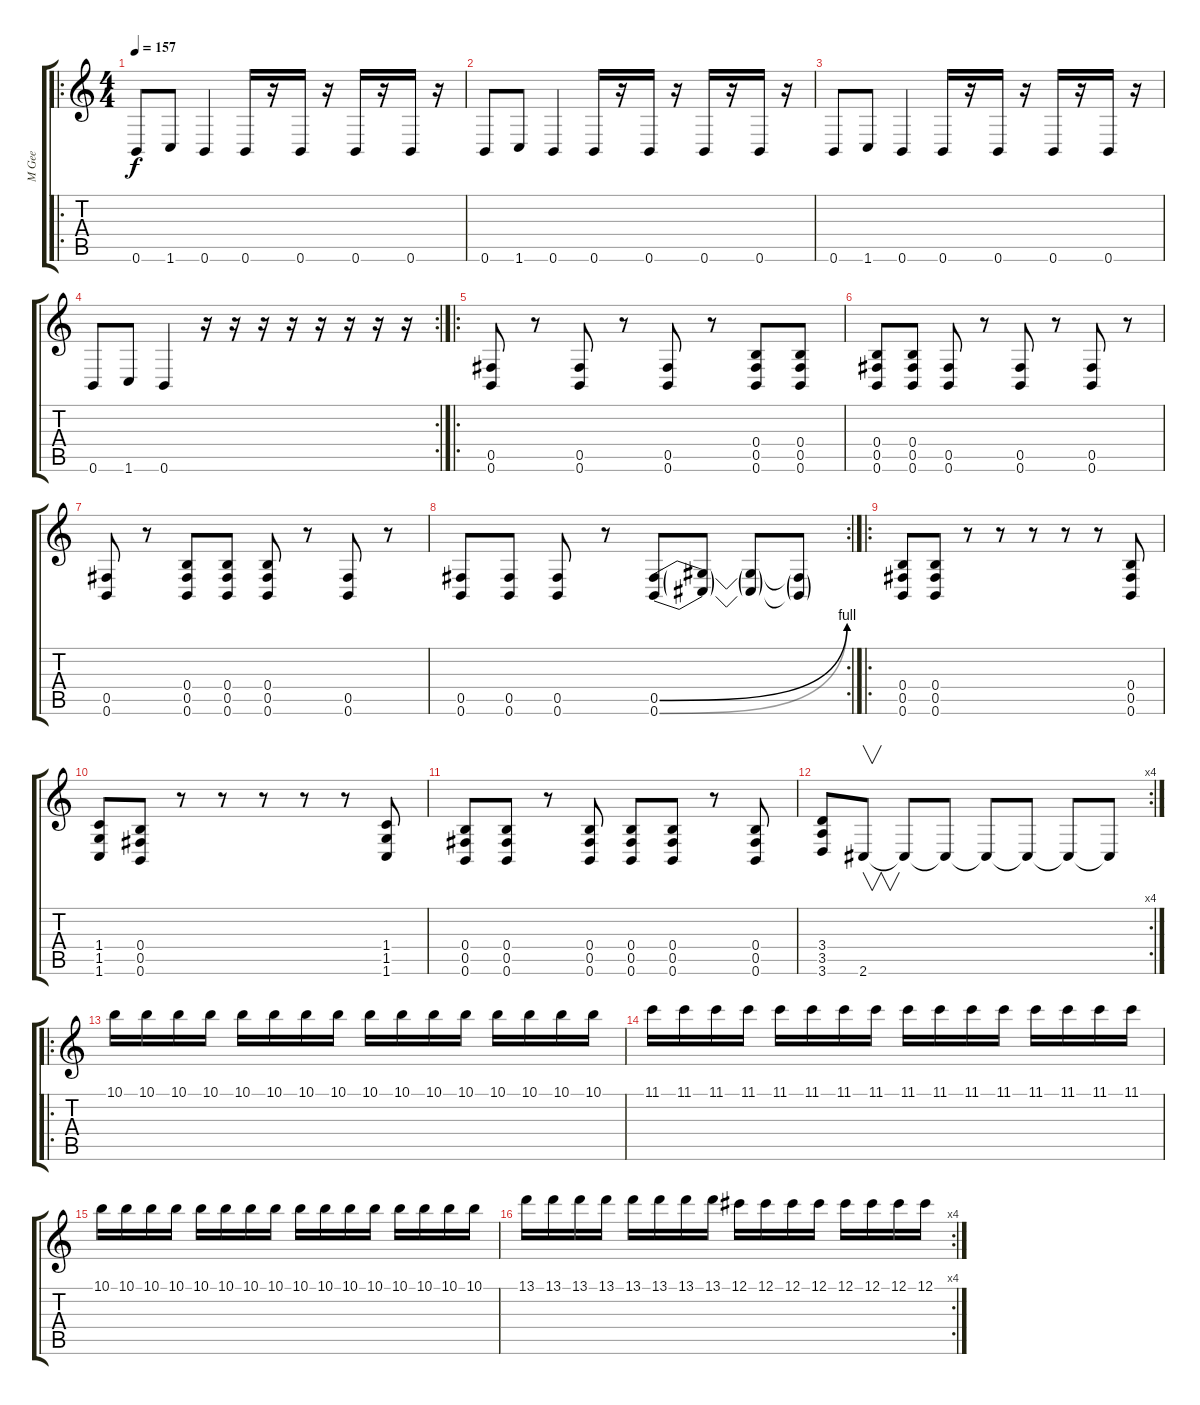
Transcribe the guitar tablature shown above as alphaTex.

\track ("M Gee" "M Gee") {instrument distortionguitar}
\staff {score tabs}
\tuning (Db4 Ab3 E3 B2 Gb2 B1) {hide}
\ro
\ts (4 4)
\tempo 157
\clef g2
\ks c
0.6.8{dy f} 1.6.8 0.6.4 0.6.16 r.16 0.6.16 r.16 0.6.16 r.16 0.6.16 r.16 |
0.6.8 1.6.8 0.6.4 0.6.16 r.16 0.6.16 r.16 0.6.16 r.16 0.6.16 r.16 |
0.6.8 1.6.8 0.6.4 0.6.16 r.16 0.6.16 r.16 0.6.16 r.16 0.6.16 r.16 |
\rc 2
0.6.8 1.6.8 0.6.4 r.16 r.16 r.16 r.16 r.16 r.16 r.16 r.16 |
\ro
(0.5 0.6).8 r.8 (0.5 0.6).8 r.8 (0.5 0.6).8 r.8 (0.4 0.5 0.6).8 (0.4 0.5 0.6).8 |
(0.4 0.5 0.6).8 (0.4 0.5 0.6).8 (0.5 0.6).8 r.8 (0.5 0.6).8 r.8 (0.5 0.6).8 r.8 |
(0.5 0.6).8 r.8 (0.4 0.5 0.6).8 (0.4 0.5 0.6).8 (0.4 0.5 0.6).8 r.8 (0.5 0.6).8 r.8 |
\rc 2
(0.5 0.6).8 (0.5 0.6).8 (0.5 0.6).8 r.8 (0.5{be (bend 0 0 60 4)} 0.6{be (bend 0 0 60 4)}).8 (0.5{t} 0.6{t}).8 (0.5{t} 0.6{t}).8 (0.5{t} 0.6{t}).8 |
\ro
(0.4 0.5 0.6).8 (0.4 0.5 0.6).8 r.8 r.8 r.8 r.8 r.8 (0.4 0.5 0.6).8 |
(1.4 1.5 1.6).8 (0.4 0.5 0.6).8 r.8 r.8 r.8 r.8 r.8 (1.4 1.5 1.6).8 |
(0.4 0.5 0.6).8 (0.4 0.5 0.6).8 r.8 (0.4 0.5 0.6).8 (0.4 0.5 0.6).8 (0.4 0.5 0.6).8 r.8 (0.4 0.5 0.6).8 |
\rc 4
(3.4 3.5 3.6).8 2.6.8{v} 2.6{t}.8 2.6{t}.8 2.6{t}.8 2.6{t}.8 2.6{t}.8 2.6{t}.8 |
\ro
10.1.16{volume 13 balance 8 instrument overdrivenguitar} 10.1.16 10.1.16 10.1.16 10.1.16 10.1.16 10.1.16 10.1.16 10.1.16 10.1.16 10.1.16 10.1.16 10.1.16 10.1.16 10.1.16 10.1.16 |
11.1.16 11.1.16 11.1.16 11.1.16 11.1.16 11.1.16 11.1.16 11.1.16 11.1.16 11.1.16 11.1.16 11.1.16 11.1.16 11.1.16 11.1.16 11.1.16 |
10.1.16 10.1.16 10.1.16 10.1.16 10.1.16 10.1.16 10.1.16 10.1.16 10.1.16 10.1.16 10.1.16 10.1.16 10.1.16 10.1.16 10.1.16 10.1.16 |
\rc 4
13.1.16 13.1.16 13.1.16 13.1.16 13.1.16 13.1.16 13.1.16 13.1.16 12.1.16 12.1.16 12.1.16 12.1.16 12.1.16 12.1.16 12.1.16 12.1.16
